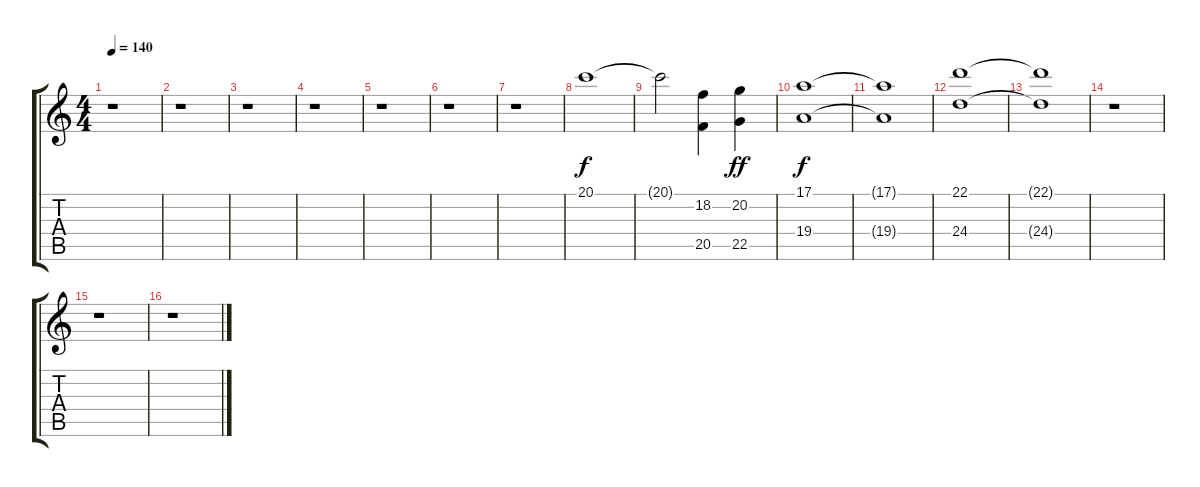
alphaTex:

\track "" {instrument stringensemble1}
\staff {score tabs}
\tuning (E4 B3 G3 D3 A2 E2) {hide}
\ts (4 4)
\tempo 140
\clef g2
\ks c
r.1{dy f instrument stringensemble1} |
r.1 |
r.1 |
r.1 |
r.1 |
r.1 |
r.1 |
20.1.1{volume 11 instrument stringensemble1} |
20.1{t}.2 (18.2 20.5).4 (20.2 22.5).4{dy ff} |
(17.1 19.4).1{dy f} |
(17.1{t} 19.4{t}).1 |
(22.1 24.4).1 |
(22.1{t} 24.4{t}).1 |
r.1 |
r.1 |
r.1
